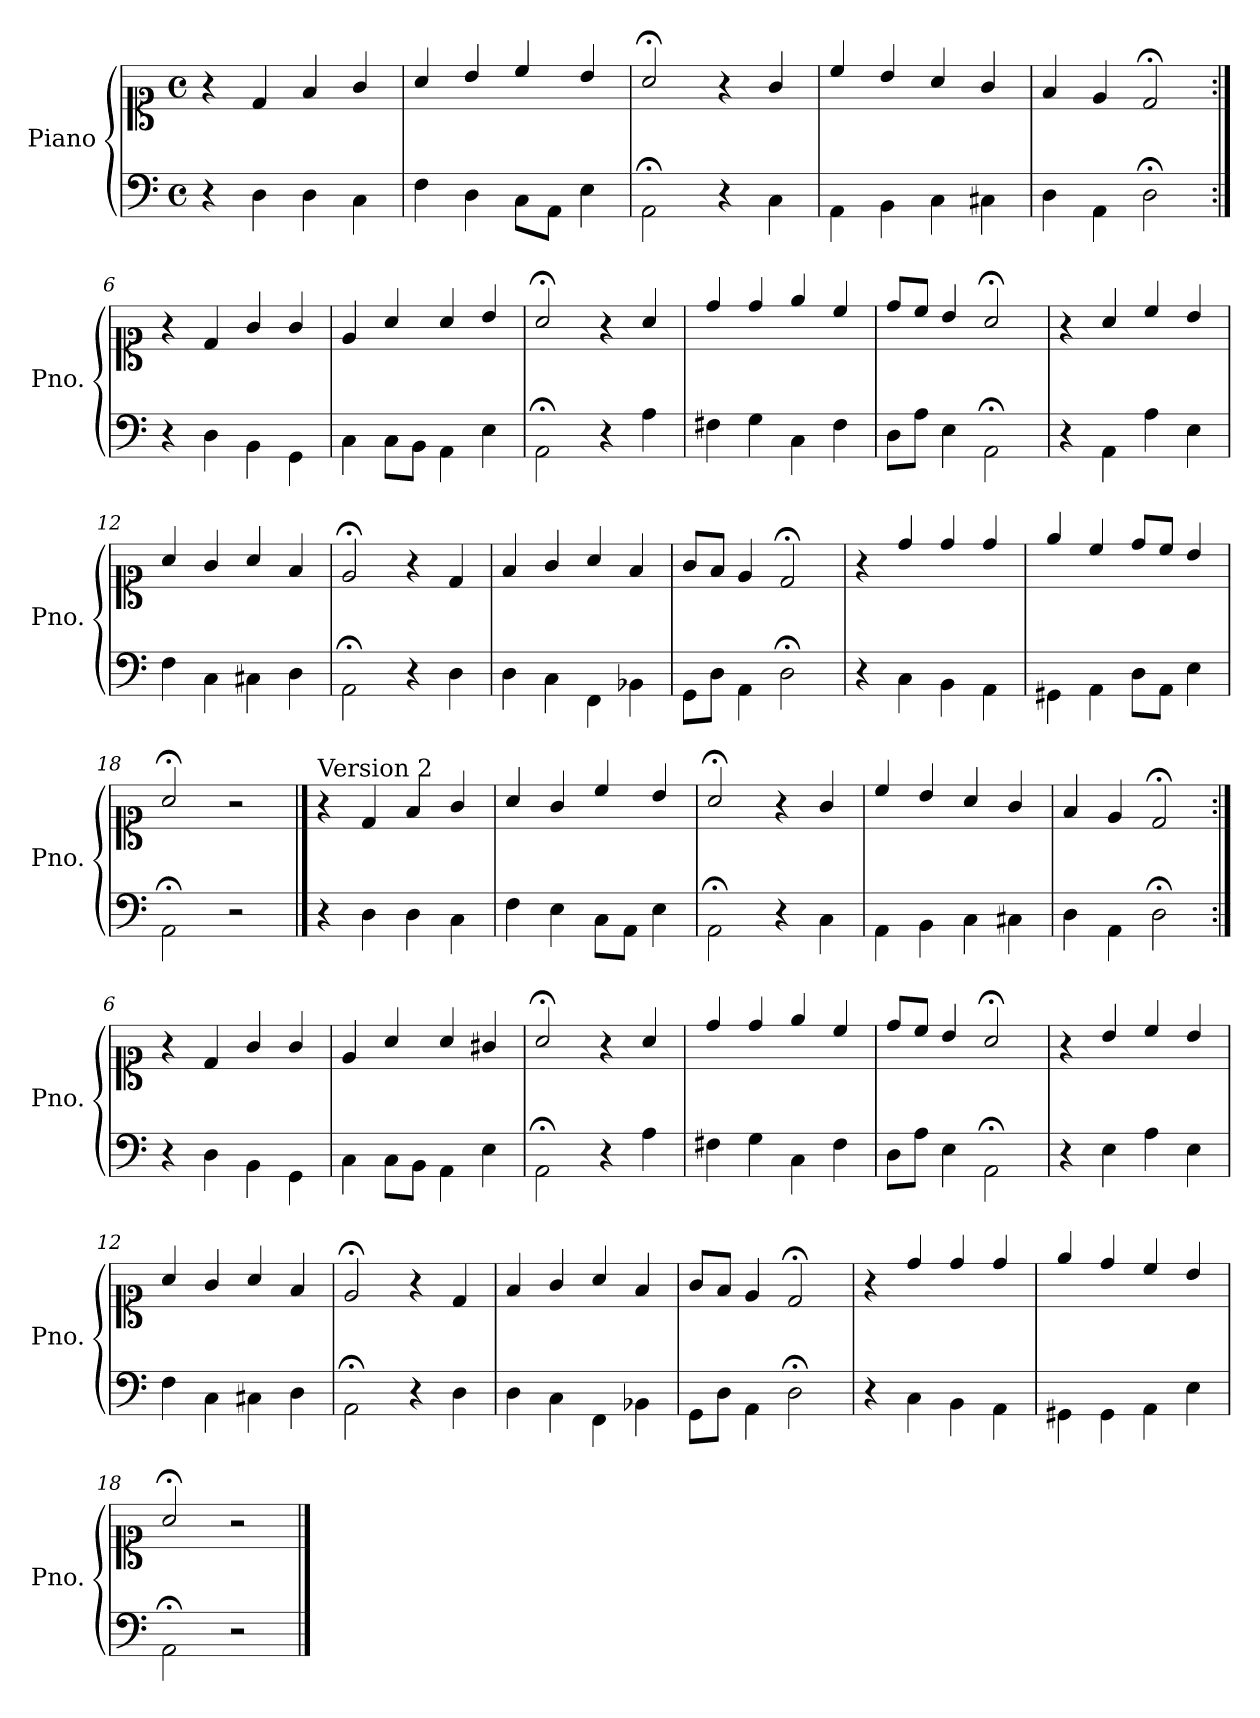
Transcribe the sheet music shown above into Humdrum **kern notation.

**kern	**kern
*part1	*part1
*staff2	*staff1
*I"Piano	*
*I'Pno.	*
*clefF4	*clefC1
*k[]	*k[]
*M4/4	*M4/4
*met(c)	*met(c)
=1	=1
4r	4r
4D\	4d/
4D\	4f/
4C\	4g/
=2	=2
4F\	4a/
4D\	4b/
8C\L	4cc/
8AA\J	.
4E\	4b/
=3	=3
2AA;\	2a;</
4r	4r
4C\	4g/
=4	=4
4AA\	4cc/
4BB\	4b/
4C\	4a/
4C#X\	4g/
=5	=5
4D\	4f/
4AA\	4e/
2D;\	2d;</
=6:|!	=6:|!
4r	4r
4D\	4d/
4BB\	4g/
4GG\	4g/
!!LO:LB:g=z
=7	=7
4C\	4e/
8C\L	4a/
8BB\J	.
4AA\	4a/
4E\	4b/
=8	=8
2AA;\	2a;</
4r	4r
4A\	4a/
=9	=9
4F#X\	4dd/
4G\	4dd/
4C\	4ee/
4F#\	4cc/
=10	=10
8D\L	8dd/L
8A\J	8cc/J
4E\	4b/
2AA;\	2a;</
=11	=11
4r	4r
4AA\	4a/
4A\	4cc/
4E\	4b/
=12	=12
4F\	4a/
4C\	4g/
4C#X\	4a/
4D\	4f/
=13	=13
2AA;\	2e;</
4r	4r
4D\	4d/
!!LO:LB:g=z
=14	=14
4D\	4f/
4C\	4g/
4FF\	4a/
4BB-X\	4f/
=15	=15
8GG\L	8g/L
8D\J	8f/J
4AA\	4e/
2D;\	2d;</
=16	=16
4r	4r
4C\	4dd/
4BB\	4dd/
4AA\	4dd/
=17	=17
4GG#X\	4ee/
4AA\	4cc/
8D\L	8dd/L
8AA\J	8cc/J
4E\	4b/
=18	=18
2AA;\	2a;</
2r	2r
!!LO:LB:g=z
==1	==1
!	!LO:TX:t=Version 2
4r	4r
4D\	4d/
4D\	4f/
4C\	4g/
=2	=2
4F\	4a/
4E\	4g/
8C\L	4cc/
8AA\J	.
4E\	4b/
=3	=3
2AA;\	2a;</
4r	4r
4C\	4g/
=4	=4
4AA\	4cc/
4BB\	4b/
4C\	4a/
4C#X\	4g/
=5	=5
4D\	4f/
4AA\	4e/
2D;\	2d;</
=6:|!	=6:|!
4r	4r
4D\	4d/
4BB\	4g/
4GG\	4g/
!!LO:LB:g=z
=7	=7
4C\	4e/
8C\L	4a/
8BB\J	.
4AA\	4a/
4E\	4g#X/
=8	=8
2AA;\	2a;</
4r	4r
4A\	4a/
=9	=9
4F#X\	4dd/
4G\	4dd/
4C\	4ee/
4F#\	4cc/
=10	=10
8D\L	8dd/L
8A\J	8cc/J
4E\	4b/
2AA;\	2a;</
=11	=11
4r	4r
4E\	4b/
4A\	4cc/
4E\	4b/
=12	=12
4F\	4a/
4C\	4g/
4C#X\	4a/
4D\	4f/
=13	=13
2AA;\	2e;</
4r	4r
4D\	4d/
!!LO:LB:g=z
=14	=14
4D\	4f/
4C\	4g/
4FF\	4a/
4BB-X\	4f/
=15	=15
8GG\L	8g/L
8D\J	8f/J
4AA\	4e/
2D;\	2d;</
=16	=16
4r	4r
4C\	4dd/
4BB\	4dd/
4AA\	4dd/
=17	=17
4GG#X\	4ee/
4GG#\	4dd/
4AA\	4cc/
4E\	4b/
=18	=18
2AA;\	2a;</
2r	2r
==	==
*-	*-
